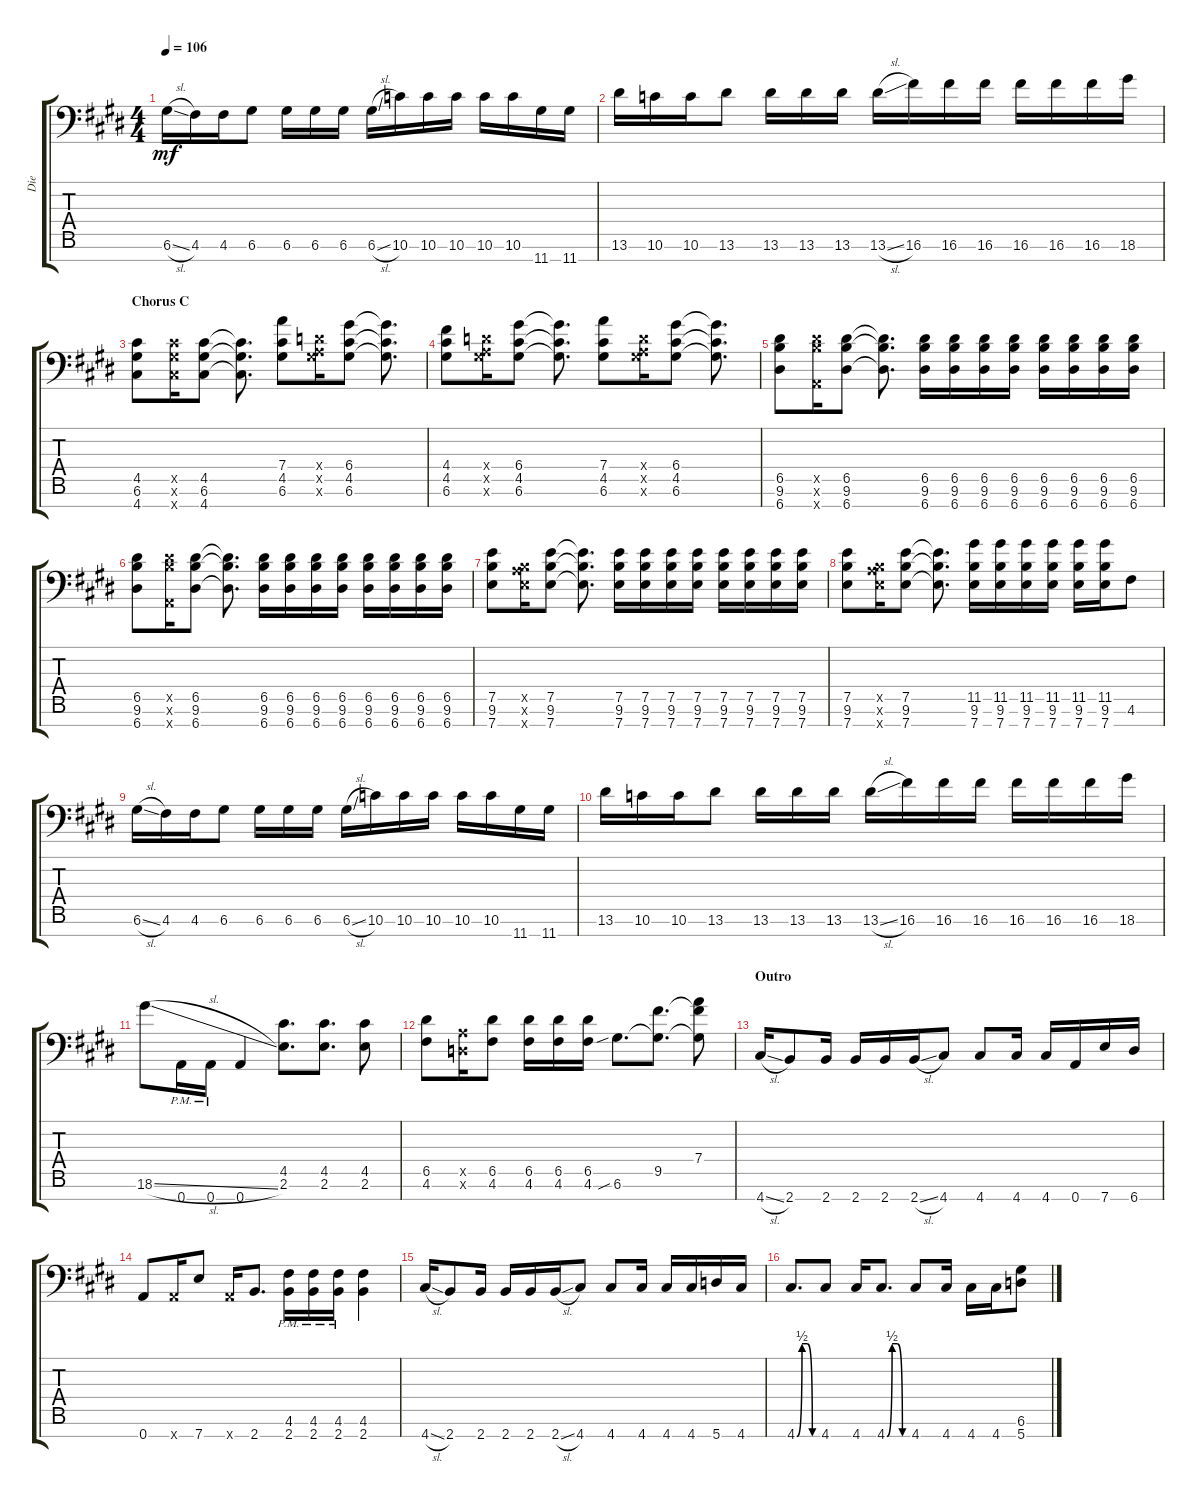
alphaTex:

\track ("Die" "Die") {instrument distortionguitar}
\staff {score tabs}
\tuning (E4 B3 G3 D3 A2 D2 A1) {hide}
\ts (4 4)
\tempo 106
\clef f4
\ks c#minor
6.6{sl}.16{dy mf} 4.6.16 4.6.16 6.6.8 6.6.16 6.6.16 6.6.16 6.6{sl}.16 10.6.16 10.6.16 10.6.16 10.6.16 10.6.16 11.7.16 11.7.16 |
13.6.16 10.6.16 10.6.16 13.6.8 13.6.16 13.6.16 13.6.16 13.6{sl}.16 16.6.16 16.6.16 16.6.16 16.6.16 16.6.16 16.6.16 18.6.16 |
\section ("" "Chorus C")
(4.5 6.6 4.7).8 (4.5{x} 6.6{x} 4.7{x}).16 (4.5 6.6 4.7).8 (4.5{t} 6.6{t} 4.7{t}).8{d} (7.4 4.5 6.6).8 (0.4{x} 0.5{x} 6.6{x}).16 (6.4 4.5 6.6).8 (6.4{t} 4.5{t} 6.6{t}).8{d} |
(4.4 4.5 6.6).8 (0.4{x} 0.5{x} 6.6{x}).16 (6.4 4.5 6.6).8 (6.4{t} 4.5{t} 6.6{t}).8{d} (7.4 4.5 6.6).8 (0.4{x} 0.5{x} 6.6{x}).16 (6.4 4.5 6.6).8 (6.4{t} 4.5{t} 6.6{t}).8{d} |
(6.5 9.6 6.7).8 (6.5{x} 9.6{x} 0.7{x}).16 (6.5 9.6 6.7).8 (6.5{t} 9.6{t} 6.7{t}).8{d} (6.5 9.6 6.7).16 (6.5 9.6 6.7).16 (6.5 9.6 6.7).16 (6.5 9.6 6.7).16 (6.5 9.6 6.7).16 (6.5 9.6 6.7).16 (6.5 9.6 6.7).16 (6.5 9.6 6.7).16 |
(6.5 9.6 6.7).8 (6.5{x} 9.6{x} 0.7{x}).16 (6.5 9.6 6.7).8 (6.5{t} 9.6{t} 6.7{t}).8{d} (6.5 9.6 6.7).16 (6.5 9.6 6.7).16 (6.5 9.6 6.7).16 (6.5 9.6 6.7).16 (6.5 9.6 6.7).16 (6.5 9.6 6.7).16 (6.5 9.6 6.7).16 (6.5 9.6 6.7).16 |
(7.5 9.6 7.7).8 (0.5{x} 9.6{x} 7.7{x}).16 (7.5 9.6 7.7).8 (7.5{t} 9.6{t} 7.7{t}).8{d} (7.5 9.6 7.7).16 (7.5 9.6 7.7).16 (7.5 9.6 7.7).16 (7.5 9.6 7.7).16 (7.5 9.6 7.7).16 (7.5 9.6 7.7).16 (7.5 9.6 7.7).16 (7.5 9.6 7.7).16 |
(7.5 9.6 7.7).8 (0.5{x} 9.6{x} 7.7{x}).16 (7.5 9.6 7.7).8 (7.5{t} 9.6{t} 7.7{t}).8{d} (11.5 9.6 7.7).16 (11.5 9.6 7.7).16 (11.5 9.6 7.7).16 (11.5 9.6 7.7).16 (11.5 9.6 7.7).16 (11.5 9.6 7.7).16 4.6.8 |
6.6{sl}.16 4.6.16 4.6.16 6.6.8 6.6.16 6.6.16 6.6.16 6.6{sl}.16 10.6.16 10.6.16 10.6.16 10.6.16 10.6.16 11.7.16 11.7.16 |
13.6.16 10.6.16 10.6.16 13.6.8 13.6.16 13.6.16 13.6.16 13.6{sl}.16 16.6.16 16.6.16 16.6.16 16.6.16 16.6.16 16.6.16 18.6.16 |
18.6{sl}.8 0.7{pm}.16 0.7{pm}.16 0.7.4 (4.5 2.6).8{d} (4.5 2.6).8{d} (4.5 2.6).8 |
(6.5 4.6).8 (0.5{x} 0.6{x}).16 (6.5 4.6).8 (6.5 4.6).16 (6.5 4.6).16 (6.5 4.6).16 6.6{sib}.8{d} (9.5 6.6{t}).8{d} (7.4 9.5{t} 6.6{t}).8 |
\section ("" "Outro")
4.7{sl}.16 2.7.8 2.7.16 2.7.16 2.7.16 2.7{sl}.16 4.7.8 4.7.8 4.7.16 4.7.16 0.7.16 7.7.16 6.7.16 |
0.7.8 0.7{x}.16 7.7.8 0.7{x}.16 2.7.8{d} (4.6{pm} 2.7{pm}).16 (4.6{pm} 2.7{pm}).16 (4.6{pm} 2.7{pm}).16 (4.6 2.7).4 |
4.7{sl}.16 2.7.8 2.7.16 2.7.16 2.7.16 2.7{sl}.16 4.7.8 4.7.8 4.7.16 4.7.16 4.7.16 5.7.16 4.7.16 |
4.7{be (custom 0 0 15 2 30 2 45 0 60 0)}.8{d} 4.7.8 4.7.16 4.7{be (custom 0 0 15 2 30 2 45 0 60 0)}.8{d} 4.7.8 4.7.16 4.7.16 4.7.16 (6.6 5.7).8
